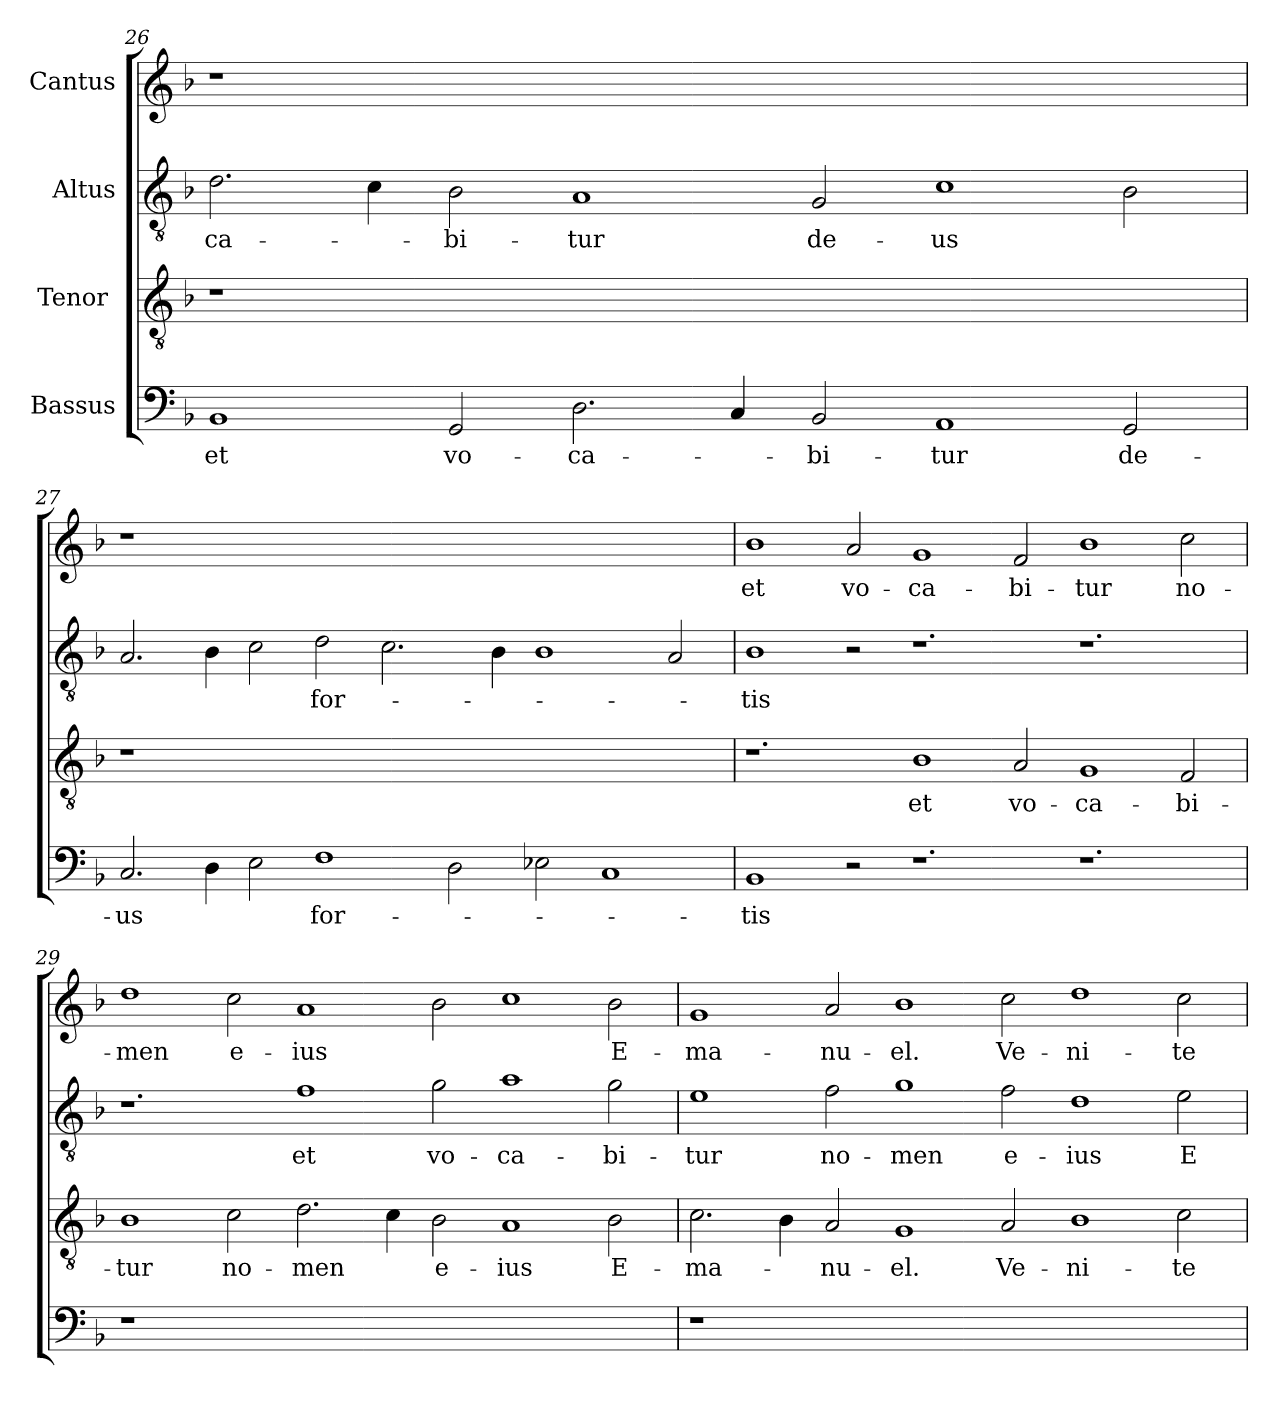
**kern	**text	**kern	**text	**kern	**text	**kern	**text
*part4	*part4	*part3	*part3	*part2	*part2	*part1	*part1
*staff4	*staff4	*staff3	*staff3	*staff2	*staff2	*staff1	*staff1
*I"Bassus	*	*I"Tenor 	*	*I"Altus	*	*I"Cantus	*
*clefF4	*	*clefGv2	*	*clefGv2	*	*clefG2	*
*k[b-]	*	*k[b-]	*	*k[b-]	*	*k[b-]	*
*F:	*	*F:	*	*F:	*	*F:	*
=26	=26	=26	=26	=26	=26	=26	=26
1BB-/	et	1r	.	2.d\	-ca-	1r	.
.	.	.	.	4c\	.	.	.
2GG/	vo-	2%7ryy	.	2B-\	-bi-	2%7ryy	.
2.D\	-ca-	.	.	1A/	-tur	.	.
4C/	.	.	.	.	.	.	.
2BB-/	-bi-	.	.	2G/	de-	.	.
1AA/	-tur	.	.	1c\	-us	.	.
2GG/	de-	.	.	2B-\	.	.	.
=27	=27	=27	=27	=27	=27	=27	=27
2.C/	-us	1r	.	2.A/	.	1r	.
4D\	.	.	.	4B-\	.	.	.
2E\	.	2%7ryy	.	2c\	.	2%7ryy	.
1F\	for-	.	.	2d\	for-	.	.
.	.	.	.	2.c\	.	.	.
2D\	.	.	.	.	.	.	.
.	.	.	.	4B-\	.	.	.
2E-X\	.	.	.	1B-\	.	.	.
1C/	.	.	.	.	.	.	.
.	.	.	.	2A/	.	.	.
!!LO:PB:g=z
=28	=28	=28	=28	=28	=28	=28	=28
1BB-/	-tis	1.r	.	1B-\	-tis	1b-\	et
2r	.	.	.	2r	.	2a/	vo-
1.r	.	1B-\	et	1.r	.	1g/	-ca-
.	.	2A/	vo-	.	.	2f/	-bi-
1.r	.	1G/	-ca-	1.r	.	1b-\	-tur
.	.	2F/	-bi-	.	.	2cc\	no-
=29	=29	=29	=29	=29	=29	=29	=29
1r	.	1B-\	-tur	1.r	.	1dd\	-men
2%7ryy	.	2c\	no-	.	.	2cc\	e-
.	.	2.d\	-men	1f\	et	1a/	-ius
.	.	4c\	.	.	.	.	.
.	.	2B-\	e-	2g\	vo-	2b-\	.
.	.	1A/	-ius	1a\	-ca-	1cc\	.
.	.	2B-\	E-	2g\	-bi-	2b-\	E-
=30	=30	=30	=30	=30	=30	=30	=30
1r	.	2.c\	-ma-	1e\	-tur	1g/	-ma-
.	.	4B-\	.	.	.	.	.
2%7ryy	.	2A/	-nu-	2f\	no-	2a/	-nu-
.	.	1G/	-el.	1g\	-men	1b-\	-el.
.	.	2A/	Ve-	2f\	e-	2cc\	Ve-
.	.	1B-\	-ni-	1d\	-ius	1dd\	-ni-
.	.	2c\	-te	2e\	E-	2cc\	-te
=	=	=	=	=	=	=	=
*-	*-	*-	*-	*-	*-	*-	*-
